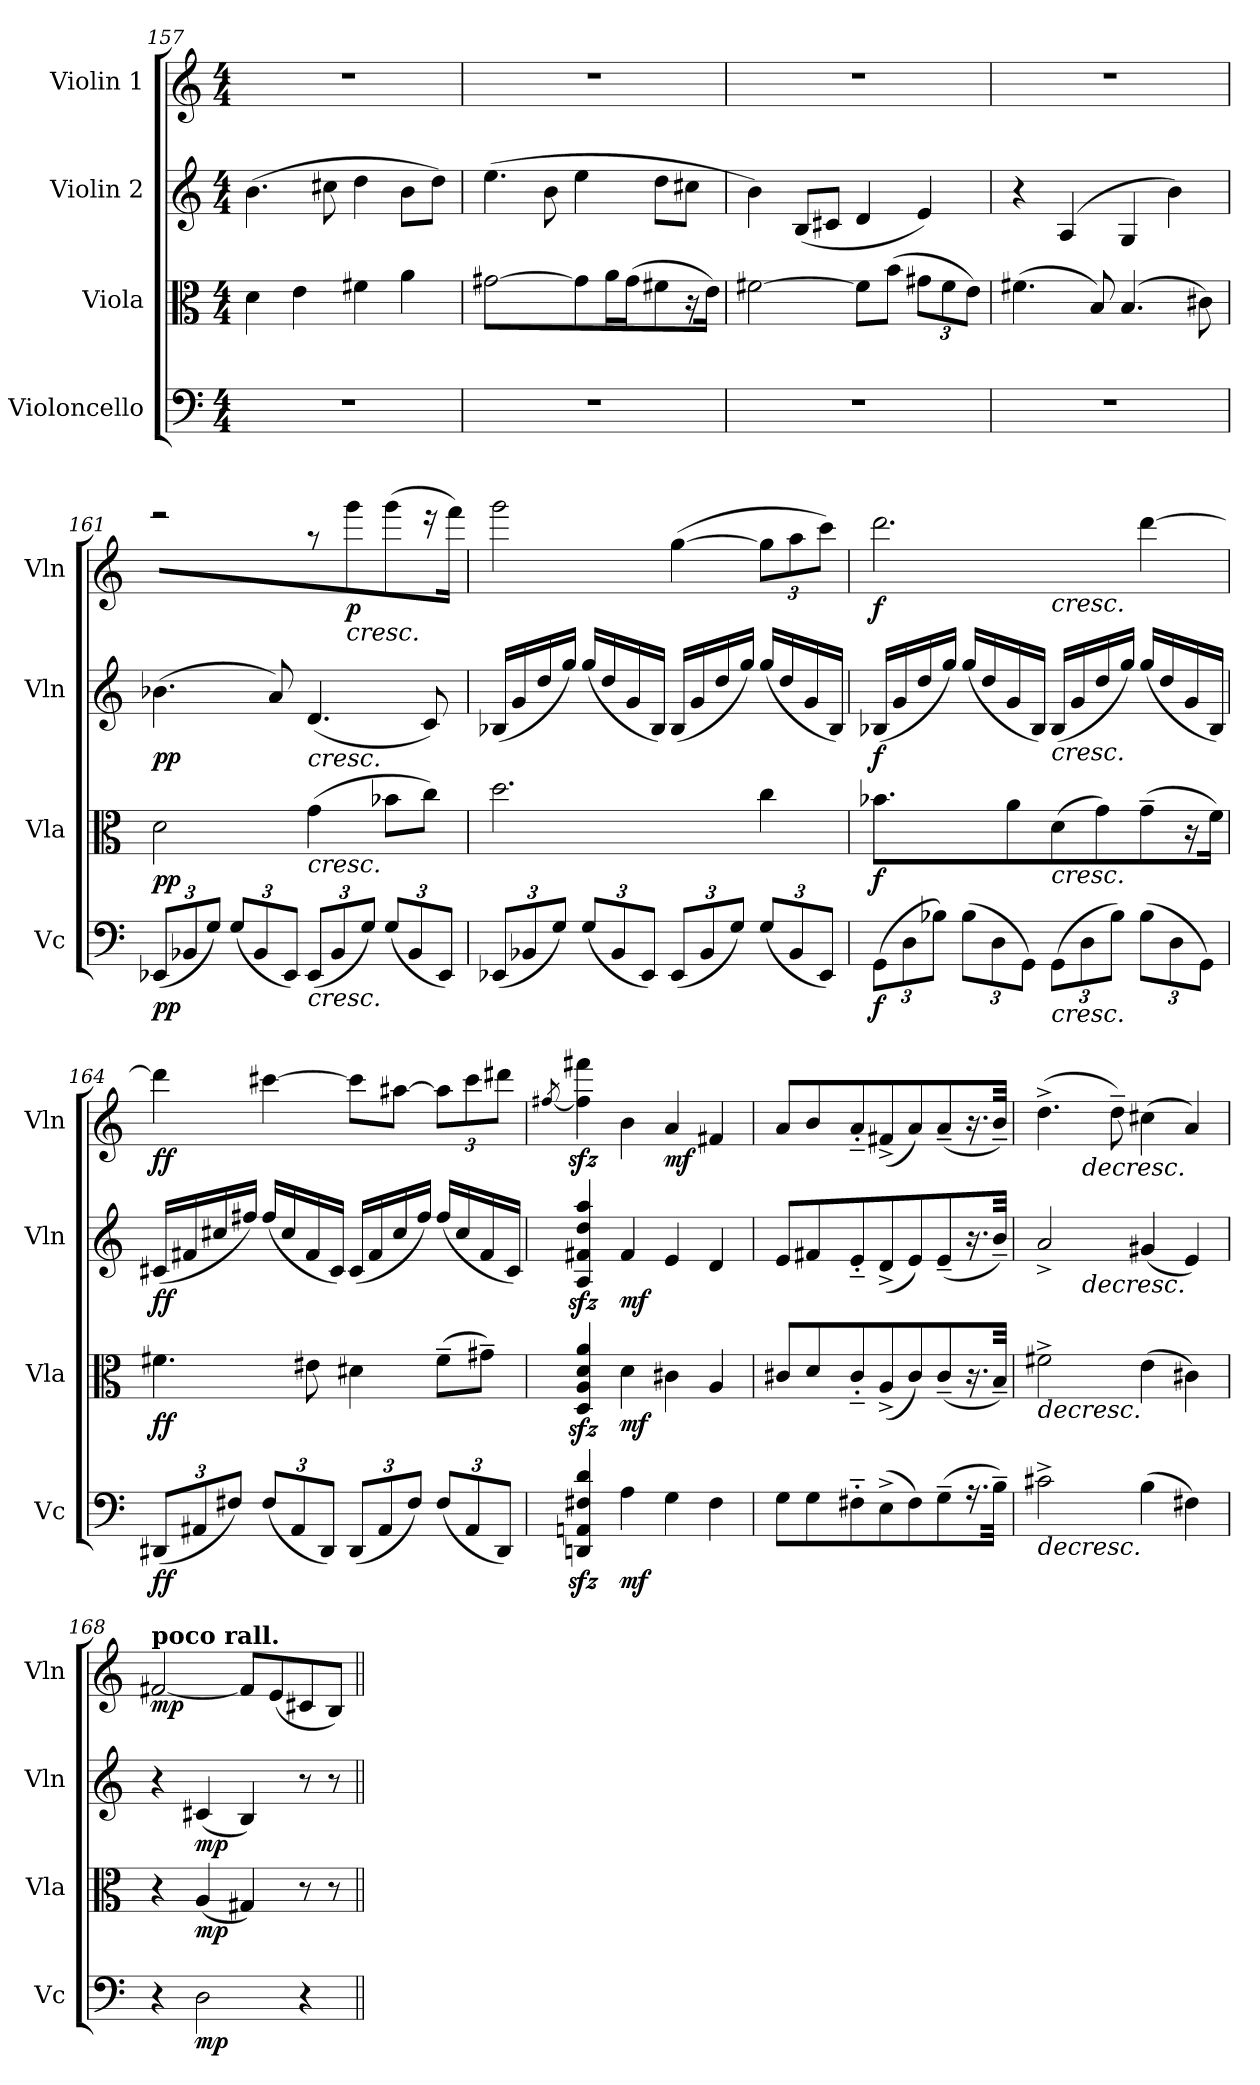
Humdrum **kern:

**kern	**dynam	**kern	**dynam	**kern	**dynam	**kern	**dynam
*part4	*part4	*part3	*part3	*part2	*part2	*part1	*part1
*staff4	*staff4	*staff3	*staff3	*staff2	*staff2	*staff1	*staff1
*I"Violoncello	*	*I"Viola	*	*I"Violin 2	*	*I"Violin 1	*
*I'Vc	*	*I'Vla	*	*I'Vln	*	*I'Vln	*
!!LO:PB:g=z
*clefF4	*	*clefC3	*	*clefG2	*	*clefG2	*
*k[]	*	*k[]	*	*k[]	*	*k[]	*
*M4/4	*	*M4/4	*	*M4/4	*	*M4/4	*
=157	=157	=157	=157	=157	=157	=157	=157
1r	.	4d\	.	(4.b\	.	1r	.
.	.	4e\	.	.	.	.	.
.	.	.	.	8cc#X\	.	.	.
.	.	4f#X\	.	4dd\	.	.	.
.	.	4a\	.	8b\L	.	.	.
.	.	.	.	8dd\J)	.	.	.
=158	=158	=158	=158	=158	=158	=158	=158
1r	.	[2g#X\	.	(4.ee\	.	1r	.
.	.	.	.	8b\	.	.	.
.	.	8g#\L]	.	4ee\	.	.	.
.	.	16a\L	.	.	.	.	.
.	.	(16g#\JJ	.	.	.	.	.
.	.	8f#X\L	.	8dd\L	.	.	.
.	.	16r	.	8cc#X\J	.	.	.
.	.	16e\JJ)	.	.	.	.	.
=159	=159	=159	=159	=159	=159	=159	=159
1r	.	[2f#X\	.	4b\)	.	1r	.
.	.	.	.	(8B/L	.	.	.
.	.	.	.	8c#X/J	.	.	.
.	.	8f#\L]	.	4d/	.	.	.
.	.	(8b\J	.	.	.	.	.
*	*	*Xbrackettup	*	*	*	*	*
.	.	12g#X\L	.	4e/)	.	.	.
.	.	12f#\	.	.	.	.	.
.	.	12e\J)	.	.	.	.	.
=160	=160	=160	=160	=160	=160	=160	=160
1r	.	(4.f#X\	.	4r	.	1r	.
.	.	.	.	(4A/	.	.	.
.	.	8B/)	.	.	.	.	.
.	.	(4.B/	.	4G/	.	.	.
.	.	.	.	4b\)	.	.	.
.	.	8c#X\)	.	.	.	.	.
=161	=161	=161	=161	=161	=161	=161	=161
*Xbrackettup	*	*	*	*	*	*	*
!	!LO:DY:b	!	!LO:DY:b	!	!LO:DY:b	!	!
(12EE-X/L	pp	2d\	pp	(4.b-X\	pp	2r	.
12BB-X/	.	.	.	.	.	.	.
12G/J)	.	.	.	.	.	.	.
(12G/L	.	.	.	.	.	.	.
12BB-/	.	.	.	.	.	.	.
.	.	.	.	8a/)	.	.	.
12EE-/J)	.	.	.	.	.	.	.
!	!	!	!	!LO:TX:b:i:t=cresc.	!	!	!
!	!	!LO:TX:b:i:t=cresc.	!	!	!	!	!
!LO:TX:b:i:t=cresc.	!	!	!	!	!	!	!
(12EE-/L	.	(4g\	.	(4.d/	.	8r	.
12BB-/	.	.	.	.	.	.	.
!	!	!	!	!	!	!LO:TX:b:i:t=cresc.	!
!	!	!	!	!	!	!	!LO:DY:b
.	.	.	.	.	.	8ggg\L	p
12G/J)	.	.	.	.	.	.	.
(12G/L	.	8b-X\L	.	.	.	(8ggg\	.
12BB-/	.	.	.	.	.	.	.
.	.	8cc\J)	.	8c/)	.	16r	.
12EE-/J)	.	.	.	.	.	.	.
.	.	.	.	.	.	16fff\JJ)	.
!!LO:LB:g=z
=162	=162	=162	=162	=162	=162	=162	=162
(12EE-X/L	.	2.dd\	.	(16B-X/LL	.	2ggg\	.
.	.	.	.	16g/	.	.	.
12BB-X/	.	.	.	.	.	.	.
.	.	.	.	16dd/	.	.	.
12G/J)	.	.	.	.	.	.	.
.	.	.	.	16gg/JJ)	.	.	.
(12G/L	.	.	.	(16gg/LL	.	.	.
.	.	.	.	16dd/	.	.	.
12BB-/	.	.	.	.	.	.	.
.	.	.	.	16g/	.	.	.
12EE-/J)	.	.	.	.	.	.	.
.	.	.	.	16B-/JJ)	.	.	.
(12EE-/L	.	.	.	(16B-/LL	.	([4gg\	.
.	.	.	.	16g/	.	.	.
12BB-/	.	.	.	.	.	.	.
.	.	.	.	16dd/	.	.	.
12G/J)	.	.	.	.	.	.	.
.	.	.	.	16gg/JJ)	.	.	.
*	*	*	*	*	*	*Xbrackettup	*
(12G/L	.	4cc\	.	(16gg/LL	.	12gg\L]	.
.	.	.	.	16dd/	.	.	.
12BB-/	.	.	.	.	.	12aa\	.
.	.	.	.	16g/	.	.	.
12EE-/J)	.	.	.	.	.	12ccc\J)	.
.	.	.	.	16B-/JJ)	.	.	.
=163	=163	=163	=163	=163	=163	=163	=163
*	*	*	*	*	*	*^	*
!	!LO:DY:b	!	!LO:DY:b	!	!LO:DY:b	!	!	!LO:DY:b
(12GG\L	f	4.b-X\	f	(16B-X/LL	f	2.ddd\	2ryy	f
.	.	.	.	16g/	.	.	.	.
12D\	.	.	.	.	.	.	.	.
.	.	.	.	16dd/	.	.	.	.
12B-X\J)	.	.	.	.	.	.	.	.
.	.	.	.	16gg/JJ)	.	.	.	.
(12B-\L	.	.	.	(16gg/LL	.	.	.	.
.	.	.	.	16dd/	.	.	.	.
12D\	.	.	.	.	.	.	.	.
.	.	8a\	.	16g/	.	.	.	.
12GG\J)	.	.	.	.	.	.	.	.
.	.	.	.	16B-/JJ)	.	.	.	.
!	!LO:HP:b	!	!LO:HP:b	!	!LO:HP:b	!	!	!LO:HP:b
(12GG\L	<	(8d\L	<	(16B-/LL	<	.	2ryy	<
.	.	.	.	16g/	.	.	.	.
12D\	.	.	.	.	.	.	.	.
.	.	8g\)	.	16dd/	.	.	.	.
12B-\J)	.	.	.	.	.	.	.	.
.	.	.	.	16gg/JJ)	.	.	.	.
(12B-\L	.	(8g~\	.	(16gg/LL	.	[4ddd\	.	.
.	.	.	.	16dd/	.	.	.	.
12D\	.	.	.	.	.	.	.	.
.	.	16r	.	16g/	.	.	.	.
12GG\J)	.	.	.	.	.	.	.	.
.	.	16f\JJ)	.	16B-/JJ)	.	.	.	.
*	*	*	*	*	*	*v	*v	*
!!LO:LB:g=z
=164	=164	=164	=164	=164	=164	=164	=164
!	!LO:DY:b	!	!LO:DY:b	!	!LO:DY:b	!	!LO:DY:b
(12DD#X/L	ff	4.f#X\	ff	(16c#X/LL	ff	4ddd\]	ff
.	.	.	.	16f#X/	.	.	.
12AA#X/	.	.	.	.	.	.	.
.	.	.	.	16cc#X/	.	.	.
12F#X/J)	.	.	.	.	.	.	.
.	.	.	.	16ff#X/JJ)	.	.	.
(12F#/L	.	.	.	(16ff#/LL	.	[4ccc#X\	.
.	.	.	.	16cc#/	.	.	.
12AA#/	.	.	.	.	.	.	.
.	.	8e#X\	.	16f#/	.	.	.
12DD#/J)	.	.	.	.	.	.	.
.	.	.	.	16c#/JJ)	.	.	.
(12DD#/L	.	4d#X\	.	(16c#/LL	.	8ccc#\L]	.
.	.	.	.	16f#/	.	.	.
12AA#/	.	.	.	.	.	.	.
.	.	.	.	16cc#/	.	[8aa#X\J	.
12F#/J)	.	.	.	.	.	.	.
.	.	.	.	16ff#/JJ)	.	.	.
(12F#/L	.	(8f#~\L	.	(16ff#/LL	.	12aa#\L]	.
.	.	.	.	16cc#/	.	.	.
12AA#/	.	.	.	.	.	12ccc#\	.
.	.	8g#X~\J)	.	16f#/	.	.	.
12DD#/J)	.	.	.	.	.	12ddd#X\J	.
.	.	.	.	16c#/JJ)	.	.	.
!!LO:LB:g=z
=165	=165	=165	=165	=165	=165	=165	=165
.	.	.	.	.	.	[<8qff#X/	.
4DDn/zz< 4AAn/zz< 4F#X/zz< 4d/zz<	.	4D/zz< 4A/zz< 4d/zz< 4a/zz<	.	4A/zz< 4f#X/zz< 4dd/zz< 4aa/zz<	.	4ff#\]zz< 4fff#j\zz<	.
!	!LO:DY:b	!	!LO:DY:b	!	!LO:DY:b	!	!
4A\	mf	4d\	mf	4f#/	mf	4b\	.
!	!	!	!	!	!	!	!LO:DY:b
4G\	.	4c#X\	.	4e/	.	4a/	mf
4F#\	.	4A/	.	4d/	.	4f#X/	.
=166	=166	=166	=166	=166	=166	=166	=166
8G\	.	8c#X\	.	8e/	.	8a/	.
4G\	.	4d\	.	4f#X/	.	4b\	.
8F#X'~\	.	8c#'~\	.	8e'~/	.	8a'~/	.
(8E^\L	.	(8A^/L	.	(8d^/L	.	(8f#X^/L	.
8F#\)	.	8c#/)	.	8e/)	.	8a/)	.
(8G~\	.	(8c#~/	.	(8e~/	.	(8a~/	.
16.r	.	16.r	.	16.r	.	16.r	.
32B~\JJk)	.	32B~/JJk)	.	32b~/JJk)	.	32b~/JJk)	.
=167	=167	=167	=167	=167	=167	=167	=167
!	!LO:HP:b	!	!LO:HP:b	!	!	!	!
*	*	*	*	*^	*	*^	*
2c#X^\	>	2f#X^\	>	2a^/	4ryy	.	(4.dd^\	4ryy	.
!	!	!	!	!	!	!LO:HP:b	!	!	!LO:HP:b
.	.	.	.	.	4ryy	>	.	4ryy	>
.	.	.	.	.	.	.	8dd~\)	.	.
(4B\	.	(4e\	.	(4g#X/	2ryy	.	(4cc#X\	2ryy	.
4F#X\)	.	4c#X\)	.	4e/)	.	.	4a/)	.	.
*	*	*	*	*v	*v	*	*	*	*
*	*	*	*	*	*	*v	*v	*
.	[	.	[	.	[	.	[
=168	=168	=168	=168	=168	=168	=168	=168
!	!	!	!	!	!	!LO:TX:a:B:t=poco rall.	!
!	!	!	!	!	!	!	!LO:DY:b
4r	.	4r	.	4r	.	[2f#X/	mp
!	!LO:DY:b	!	!LO:DY:b	!	!LO:DY:b	!	!
2D\	mp	(4A/	mp	(4c#X/	mp	.	.
.	.	4G#X/)	.	4B/)	.	8f#/L]	.
.	.	.	.	.	.	(8e/	.
4r	]	8r	]	8r	]	8c#X/	.
.	.	8r	.	8r	.	8B/J)	.
.	.	.	.	.	.	.	]
=||	=||	=||	=||	=||	=||	=||	=||
*-	*-	*-	*-	*-	*-	*-	*-
